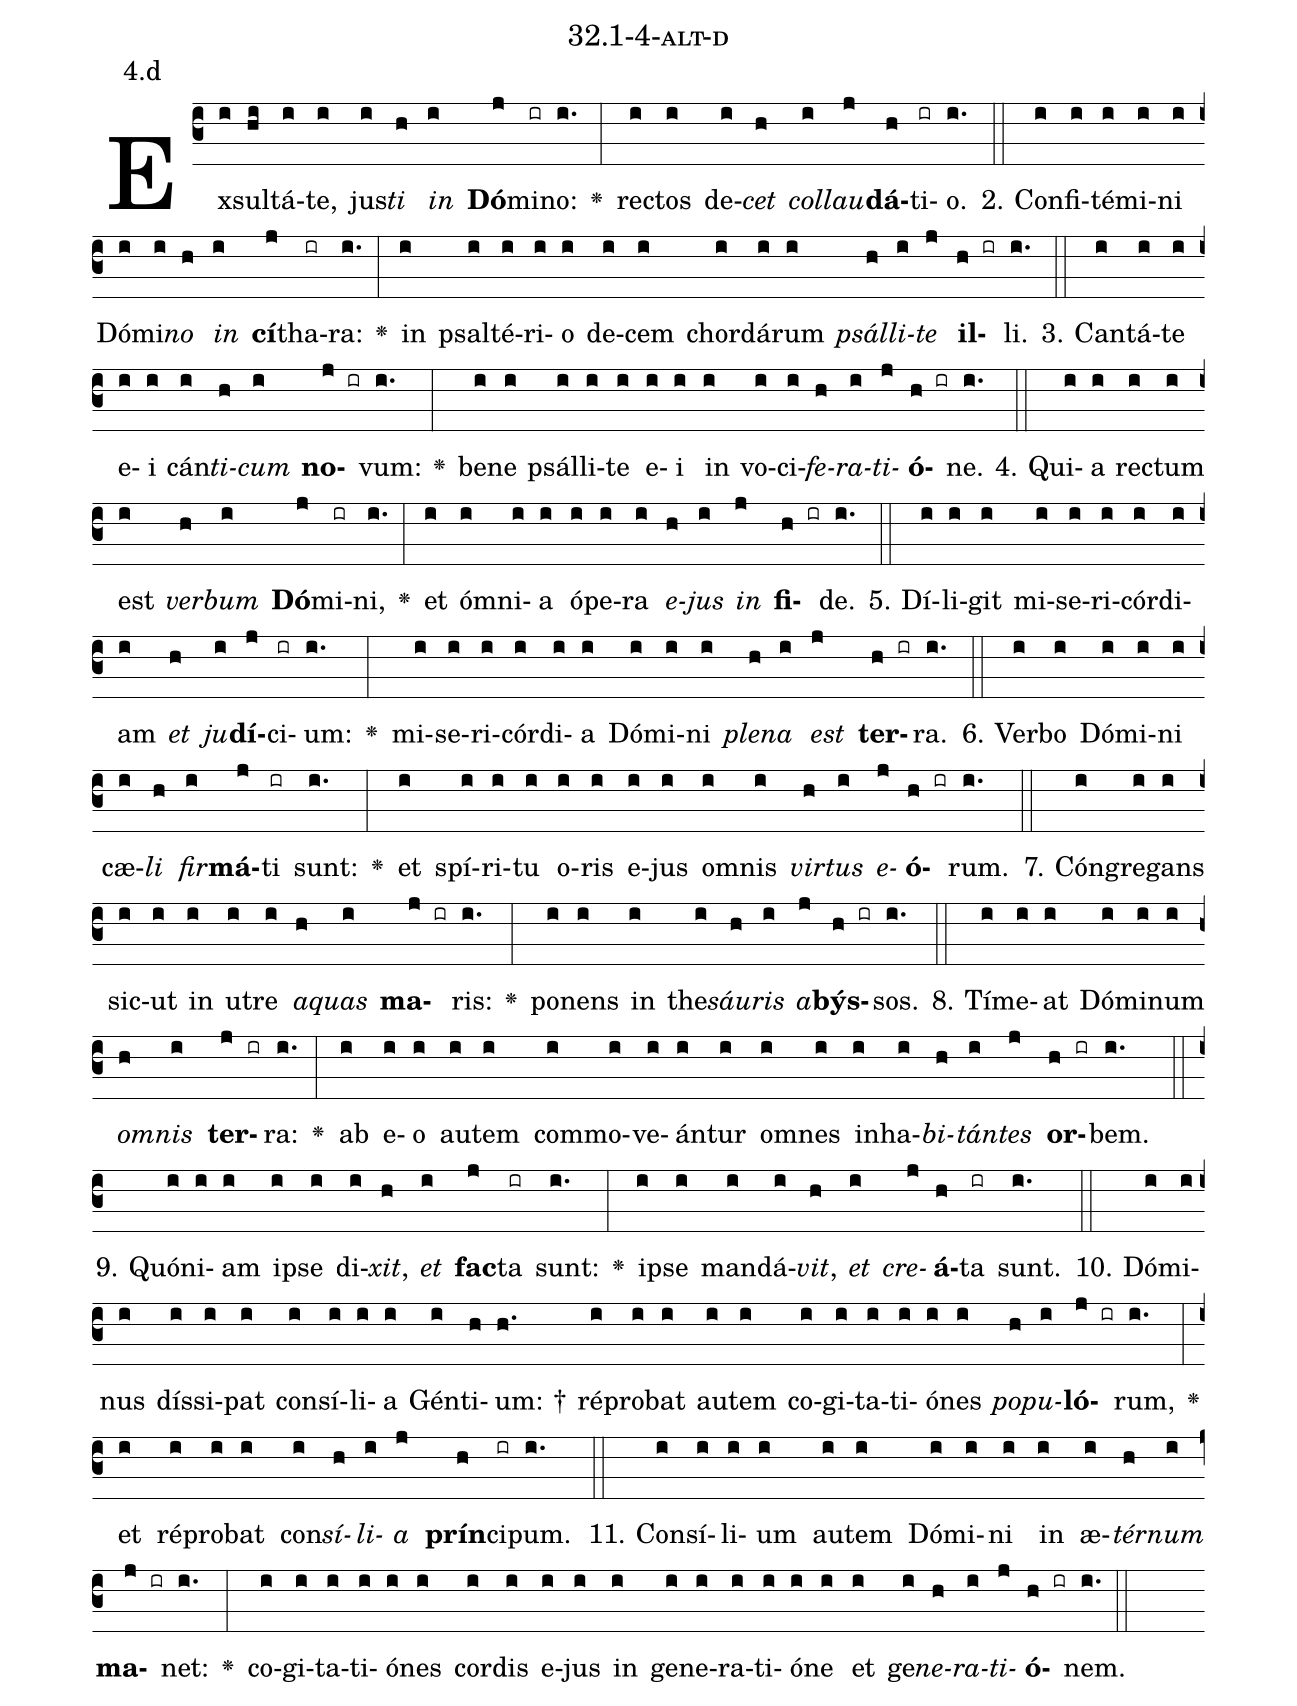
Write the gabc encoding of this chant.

name: 32.1-4-alt-d;
annotation: 4.d;
%%
(c3)Ex(i)sul(hi)tá(i)te,(i) jus(i)<i>ti</i>(h) <i>in</i>(i) <b>Dó</b>(j)mi(ir)no:(i.) <v>\greheightstar</v>(:) rec(i)tos(i) de(i)<i>cet</i>(h) <i>col</i>(i)<i>lau</i>(j)<b>dá</b>(h)ti(ir)o.(i.) (::)
2. Con(i)fi(i)té(i)mi(i)ni(i) Dó(i)mi(i)<i>no</i>(h) <i>in</i>(i) <b>cí</b>(j)tha(ir)ra:(i.) <v>\greheightstar</v>(:) in(i) psal(i)té(i)ri(i)o(i) de(i)cem(i) chor(i)dá(i)rum(i) <i>psál</i>(h)<i>li</i>(i)<i>te</i>(j) <b>il</b>(h ir)li.(i.) (::)
3. Can(i)tá(i)te(i) e(i)i(i) cán(i)<i>ti</i>(h)<i>cum</i>(i) <b>no</b>(j ir)vum:(i.) <v>\greheightstar</v>(:) be(i)ne(i) psál(i)li(i)te(i) e(i)i(i) in(i) vo(i)ci(i)<i>fe</i>(h)<i>ra</i>(i)<i>ti</i>(j)<b>ó</b>(h ir)ne.(i.) (::)
4. Qui(i)a(i) rec(i)tum(i) est(i) <i>ver</i>(h)<i>bum</i>(i) <b>Dó</b>(j)mi(ir)ni,(i.) <v>\greheightstar</v>(:) et(i) óm(i)ni(i)a(i) ó(i)pe(i)ra(i) <i>e</i>(h)<i>jus</i>(i) <i>in</i>(j) <b>fi</b>(h ir)de.(i.) (::)
5. Dí(i)li(i)git(i) mi(i)se(i)ri(i)cór(i)di(i)am(i) <i>et</i>(h) <i>ju</i>(i)<b>dí</b>(j)ci(ir)um:(i.) <v>\greheightstar</v>(:) mi(i)se(i)ri(i)cór(i)di(i)a(i) Dó(i)mi(i)ni(i) <i>ple</i>(h)<i>na</i>(i) <i>est</i>(j) <b>ter</b>(h ir)ra.(i.) (::)
6. Ver(i)bo(i) Dó(i)mi(i)ni(i) cæ(i)<i>li</i>(h) <i>fir</i>(i)<b>má</b>(j)ti(ir) sunt:(i.) <v>\greheightstar</v>(:) et(i) spí(i)ri(i)tu(i) o(i)ris(i) e(i)jus(i) om(i)nis(i) <i>vir</i>(h)<i>tus</i>(i) <i>e</i>(j)<b>ó</b>(h ir)rum.(i.) (::)
7. Cón(i)gre(i)gans(i) sic(i)ut(i) in(i) u(i)tre(i) <i>a</i>(h)<i>quas</i>(i) <b>ma</b>(j ir)ris:(i.) <v>\greheightstar</v>(:) po(i)nens(i) in(i) the(i)<i>sáu</i>(h)<i>ris</i>(i) <i>a</i>(j)<b>býs</b>(h ir)sos.(i.) (::)
8. Tí(i)me(i)at(i) Dó(i)mi(i)num(i) <i>om</i>(h)<i>nis</i>(i) <b>ter</b>(j ir)ra:(i.) <v>\greheightstar</v>(:) ab(i) e(i)o(i) au(i)tem(i) com(i)mo(i)ve(i)án(i)tur(i) om(i)nes(i) in(i)ha(i)<i>bi</i>(h)<i>tán</i>(i)<i>tes</i>(j) <b>or</b>(h ir)bem.(i.) (::)
9. Quón(i)i(i)am(i) ip(i)se(i) di(i)<i>xit</i>,(h) <i>et</i>(i) <b>fac</b>(j)ta(ir) sunt:(i.) <v>\greheightstar</v>(:) ip(i)se(i) man(i)dá(i)<i>vit</i>,(h) <i>et</i>(i) <i>cre</i>(j)<b>á</b>(h)ta(ir) sunt.(i.) (::)
10. Dó(i)mi(i)nus(i) dís(i)si(i)pat(i) con(i)sí(i)li(i)a(i) Gén(i)ti(h)um: †(h.) ré(i)pro(i)bat(i) au(i)tem(i) co(i)gi(i)ta(i)ti(i)ó(i)nes(i) <i>po</i>(h)<i>pu</i>(i)<b>ló</b>(j ir)rum,(i.) <v>\greheightstar</v>(:) et(i) ré(i)pro(i)bat(i) con(i)<i>sí</i>(h)<i>li</i>(i)<i>a</i>(j) <b>prín</b>(h)ci(ir)pum.(i.) (::)
11. Con(i)sí(i)li(i)um(i) au(i)tem(i) Dó(i)mi(i)ni(i) in(i) æ(i)<i>tér</i>(h)<i>num</i>(i) <b>ma</b>(j ir)net:(i.) <v>\greheightstar</v>(:) co(i)gi(i)ta(i)ti(i)ó(i)nes(i) cor(i)dis(i) e(i)jus(i) in(i) ge(i)ne(i)ra(i)ti(i)ó(i)ne(i) et(i) ge(i)<i>ne</i>(h)<i>ra</i>(i)<i>ti</i>(j)<b>ó</b>(h ir)nem.(i.) (::)
